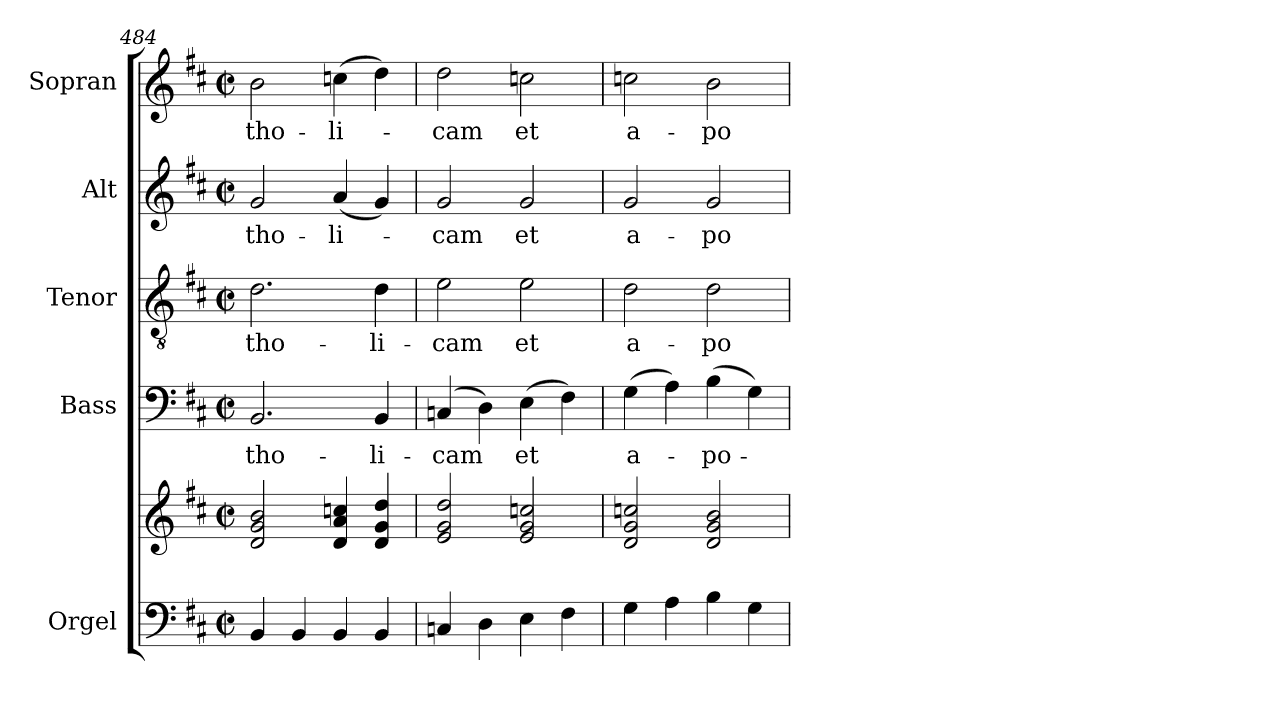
**kern	**kern	**kern	**text	**kern	**text	**kern	**text	**kern	**text
*part5	*part5	*part4	*part4	*part3	*part3	*part2	*part2	*part1	*part1
*staff6	*staff5	*staff4	*staff4	*staff3	*staff3	*staff2	*staff2	*staff1	*staff1
*I"Orgel	*	*I"Bass	*	*I"Tenor	*	*I"Alt	*	*I"Sopran	*
*I'Org.	*	*I'B.	*	*I'T.	*	*I'A.	*	*I'S.	*
*clefF4	*clefG2	*clefF4	*	*clefGv2	*	*clefG2	*	*clefG2	*
*k[f#c#]	*k[f#c#]	*k[f#c#]	*	*k[f#c#]	*	*k[f#c#]	*	*k[f#c#]	*
*D:	*D:	*D:	*	*D:	*	*D:	*	*D:	*
*M2/2	*M2/2	*M2/2	*	*M2/2	*	*M2/2	*	*M2/2	*
*met(c|)	*met(c|)	*met(c|)	*	*met(c|)	*	*met(c|)	*	*met(c|)	*
=484	=484	=484	=484	=484	=484	=484	=484	=484	=484
!	!	!	!LO:LY:b	!	!LO:LY:b	!	!LO:LY:b	!	!LO:LY:b
4BB/	2d/ 2g/ 2b/	2.BB/	-tho-	2.d\	-tho-	2g/	-tho-	2b\	-tho-
4BB/	.	.	.	.	.	.	.	.	.
!	!	!	!	!	!	!	!LO:LY:b	!	!LO:LY:b
4BB/	4d/ 4a/ 4ccn/	.	.	.	.	(<4a/	-li-	(>4ccn\	-li-
!	!	!	!LO:LY:b	!	!LO:LY:b	!	!	!	!
4BB/	4d/ 4g/ 4dd/	4BB/	-li-	4d\	-li-	4g/)	.	4dd\)	.
=485	=485	=485	=485	=485	=485	=485	=485	=485	=485
!	!	!	!LO:LY:b	!	!LO:LY:b	!	!LO:LY:b	!	!LO:LY:b
4Cn/	2e/ 2g/ 2dd/	(4Cn/	-cam	2e\	-cam	2g/	-cam	2dd\	-cam
4D\	.	4D\)	.	.	.	.	.	.	.
!	!	!	!LO:LY:b	!	!LO:LY:b	!	!LO:LY:b	!	!LO:LY:b
4E\	2e/ 2g/ 2ccn/	(>4E\	et	2e\	et	2g/	et	2ccn\	et
4F#\	.	4F#\)	.	.	.	.	.	.	.
=486	=486	=486	=486	=486	=486	=486	=486	=486	=486
!	!	!	!LO:LY:b	!	!LO:LY:b	!	!LO:LY:b	!	!LO:LY:b
4G\	2d/ 2g/ 2ccn/	(>4G\	a-	2d\	a-	2g/	a-	2ccn\	a-
4A\	.	4A\)	.	.	.	.	.	.	.
!	!	!	!LO:LY:b	!	!LO:LY:b	!	!LO:LY:b	!	!LO:LY:b
4B\	2d/ 2g/ 2b/	(>4B\	-po-	2d\	-po-	2g/	-po-	2b\	-po-
4G\	.	4G\)	.	.	.	.	.	.	.
=	=	=	=	=	=	=	=	=	=
*-	*-	*-	*-	*-	*-	*-	*-	*-	*-
